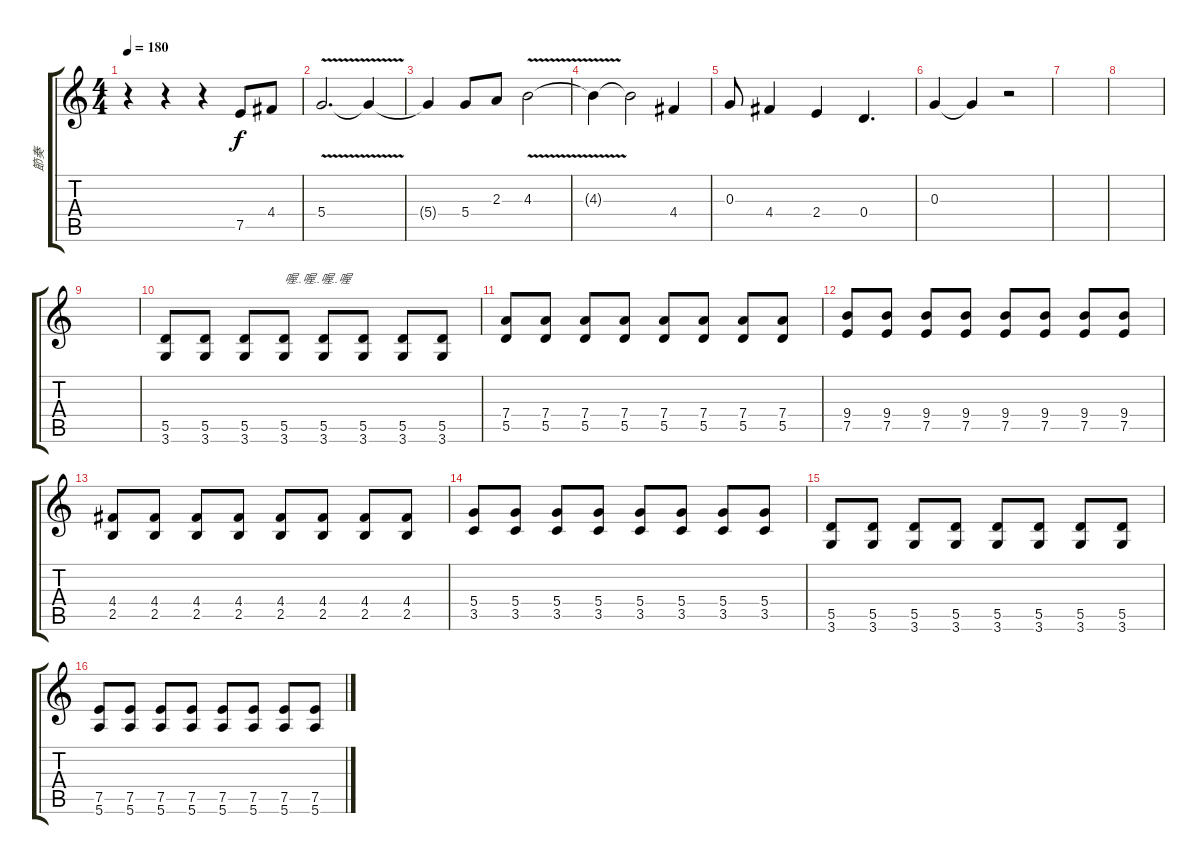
\track ("節奏" "節奏") {instrument distortionguitar}
\staff {score tabs}
\tuning (E4 B3 G3 D3 A2 E2) {hide}
\ts (4 4)
\tempo 180
\clef g2
\ks c
r.4{dy mp} r.4 r.4 7.5.8{dy f} 4.4.8 |
5.4{v}.2{d} 5.4{t}.4 |
5.4{t}.4 5.4.8 2.3.8 4.3{v}.2 |
4.3{t}.4 4.3{t}.2 4.4.4 |
0.3.8 4.4.4 2.4.4 0.4.4{d} |
0.3.4 0.3{t}.4 r.2 |
|
|
|
(5.5 3.6).8 (5.5 3.6).8 (5.5 3.6).8 (5.5 3.6).8{txt "喔..喔..喔..喔"} (5.5 3.6).8 (5.5 3.6).8 (5.5 3.6).8 (5.5 3.6).8 |
(7.4 5.5).8 (7.4 5.5).8 (7.4 5.5).8 (7.4 5.5).8 (7.4 5.5).8 (7.4 5.5).8 (7.4 5.5).8 (7.4 5.5).8 |
(9.4 7.5).8 (9.4 7.5).8 (9.4 7.5).8 (9.4 7.5).8 (9.4 7.5).8 (9.4 7.5).8 (9.4 7.5).8 (9.4 7.5).8 |
(4.4 2.5).8 (4.4 2.5).8 (4.4 2.5).8 (4.4 2.5).8 (4.4 2.5).8 (4.4 2.5).8 (4.4 2.5).8 (4.4 2.5).8 |
(5.4 3.5).8 (5.4 3.5).8 (5.4 3.5).8 (5.4 3.5).8 (5.4 3.5).8 (5.4 3.5).8 (5.4 3.5).8 (5.4 3.5).8 |
(5.5 3.6).8 (5.5 3.6).8 (5.5 3.6).8 (5.5 3.6).8 (5.5 3.6).8 (5.5 3.6).8 (5.5 3.6).8 (5.5 3.6).8 |
(7.5 5.6).8 (7.5 5.6).8 (7.5 5.6).8 (7.5 5.6).8 (7.5 5.6).8 (7.5 5.6).8 (7.5 5.6).8 (7.5 5.6).8
